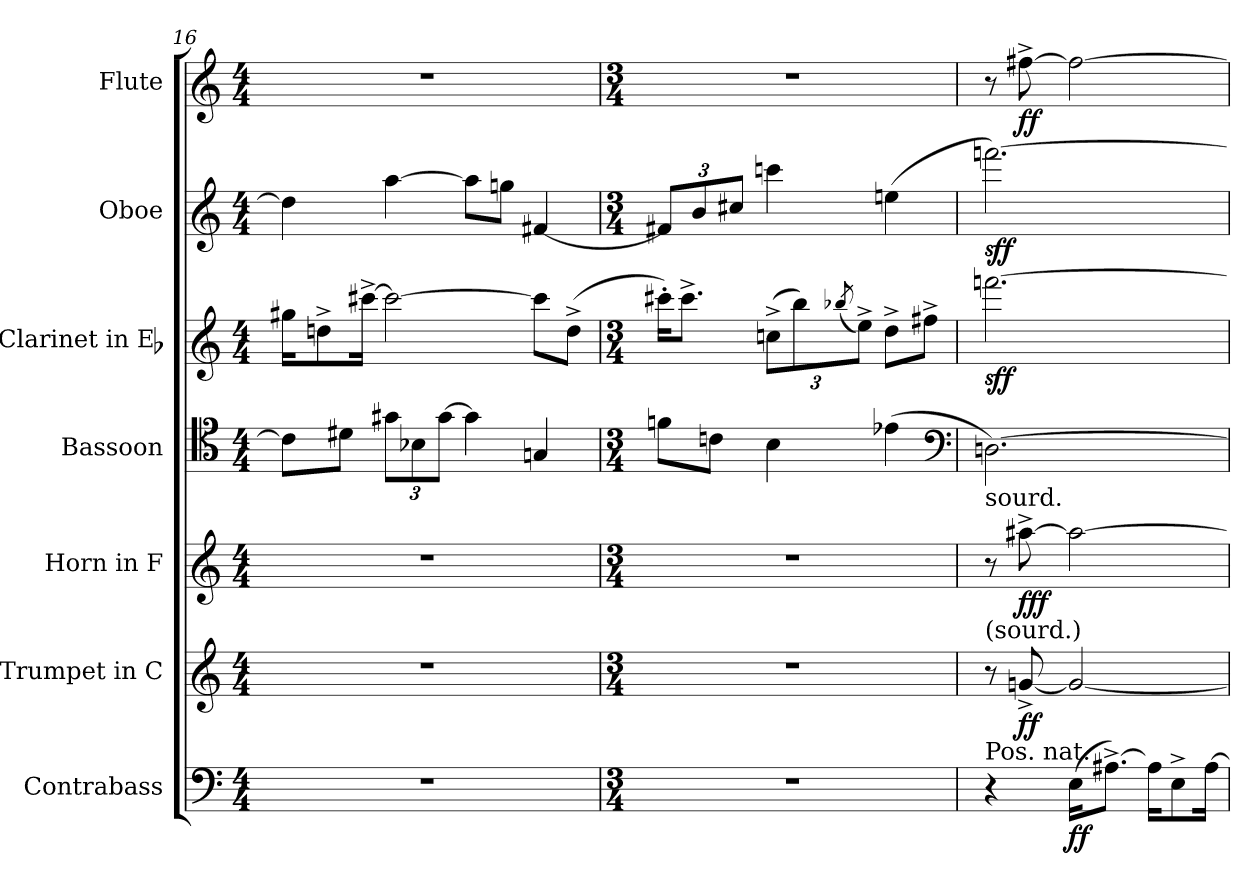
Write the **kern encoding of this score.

**kern	**dynam	**kern	**dynam	**kern	**dynam	**kern	**kern	**dynam	**kern	**dynam	**kern	**dynam
*part7	*part7	*part6	*part6	*part5	*part5	*part4	*part3	*part3	*part2	*part2	*part1	*part1
*staff7	*staff7	*staff6	*staff6	*staff5	*staff5	*staff4	*staff3	*staff3	*staff2	*staff2	*staff1	*staff1
*I"Contrabass	*	*I"Trumpet in C	*	*I"Horn in F	*	*I"Bassoon	*I"Clarinet in Eb	*	*I"Oboe	*	*I"Flute	*
*I'Cb.	*	*	*	*I'Hn.	*	*I'Bsn.	*	*	*I'Ob.	*	*I'Fl.	*
*clefF4	*	*clefG2	*	*clefG2	*	*clefC4	*clefG2	*	*clefG2	*	*clefG2	*
*ITrd7c12	*	*	*	*ITrd4c7	*	*	*ITrd-2c-3	*	*	*	*	*
*k[]	*	*k[]	*	*	*	*k[]	*	*	*k[]	*	*k[]	*
*M4/4	*	*M4/4	*	*M4/4	*	*M4/4	*M4/4	*	*M4/4	*	*M4/4	*
=16	=16	=16	=16	=16	=16	=16	=16	=16	=16	=16	=16	=16
1r	.	1r	.	1r	.	8c#L]	16bbnKL	.	4dd]	.	1r	.
.	.	.	.	.	.	.	8ffn^	.	.	.	.	.
.	.	.	.	.	.	8d#XJ	.	.	.	.	.	.
.	.	.	.	.	.	.	[16eeen^Jk	.	.	.	.	.
.	.	.	.	.	.	12g#XL	2eee_	.	[4aa	.	.	.
.	.	.	.	.	.	12B-X	.	.	.	.	.	.
.	.	.	.	.	.	[12g#J	.	.	.	.	.	.
.	.	.	.	.	.	4g#]	.	.	8aaL]	.	.	.
.	.	.	.	.	.	.	.	.	8ggniJ	.	.	.
.	.	.	.	.	.	4Gn	8eeeL]	.	[4f#X	.	.	.
.	.	.	.	.	.	.	(8ff^J	.	.	.	.	.
=17	=17	=17	=17	=17	=17	=17	=17	=17	=17	=17	=17	=17
*M3/4	*	*M3/4	*	*M3/4	*	*M3/4	*M3/4	*	*M3/4	*	*M3/4	*
4%3r	.	4%3r	.	4%3r	.	8fniL	16eeen'KL)	.	12f#XL]	.	4%3r	.
.	.	.	.	.	.	.	8.eee^J	.	.	.	.	.
.	.	.	.	.	.	.	.	.	12b	.	.	.
.	.	.	.	.	.	8cniJ	.	.	.	.	.	.
.	.	.	.	.	.	.	.	.	12cc#XJ	.	.	.
.	.	.	.	.	.	4B	(12ee-X^L	.	4cccn	.	.	.
.	.	.	.	.	.	.	12ddd)	.	.	.	.	.
.	.	.	.	.	.	.	(8qddd-X/	.	.	.	.	.
.	.	.	.	.	.	.	12gg^J)	.	.	.	.	.
.	.	.	.	.	.	(4e-X	8ff^L	.	(4eeni	.	.	.
.	.	.	.	.	.	.	8aan^J	.	.	.	.	.
*	*	*	*	*	*	*clefF4	*	*	*	*	*	*
=18	=18	=18	=18	=18	=18	=18	=18	=18	=18	=18	=18	=18
!	!	!	!	!LO:TX:a:t=sourd.	!	!	!	!	!	!	!	!
!	!	!LO:TX:a:t=(sourd.)	!	!	!	!	!	!	!	!	!	!
!LO:TX:a:t=Pos. nat.	!	!	!	!	!	!	!	!	!	!	!	!
4r	.	8r	.	8r	.	[2.Dni)	[2.aaa-X	sff	[2.fffn)	sff	8r	.
.	.	[8gni^	ff	[8dd#X^	fff	.	.	.	.	.	[8ff#X^	ff
(16EEKL	ff	2g_	.	2dd#_	.	.	.	.	.	.	2ff#_	.
[8.AA#X^J)	.	.	.	.	.	.	.	.	.	.	.	.
16AA#KL]	.	.	.	.	.	.	.	.	.	.	.	.
8EE^	.	.	.	.	.	.	.	.	.	.	.	.
[16AA#Jk	.	.	.	.	.	.	.	.	.	.	.	.
=	=	=	=	=	=	=	=	=	=	=	=	=
*-	*-	*-	*-	*-	*-	*-	*-	*-	*-	*-	*-	*-
